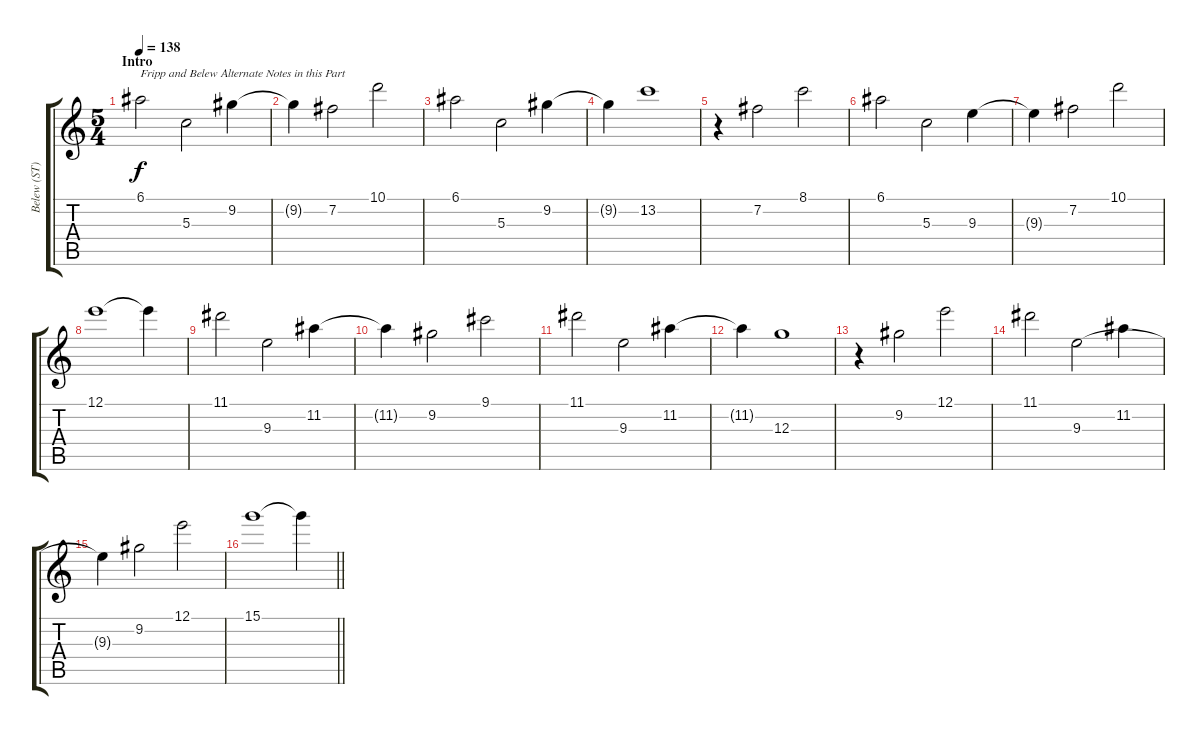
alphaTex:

\track ("Belew (ST)" "Belew (ST)") {instrument electricguitarclean}
\staff {score tabs}
\tuning (E4 B3 G3 D3 A2 E2) {hide}
\ts (5 4)
\section ("" "Intro")
\tempo 138
\clef g2
\ks c
6.1.2{txt "Fripp and Belew Alternate Notes in this Part" dy f instrument electricguitarclean} 5.3.2 9.2.4 |
9.2{t}.4 7.2.2 10.1.2 |
6.1.2 5.3.2 9.2.4 |
9.2{t}.4 13.2.1 |
r.4 7.2.2 8.1.2 |
6.1.2 5.3.2 9.3.4 |
9.3{t}.4 7.2.2 10.1.2 |
12.1.1 12.1{t}.4 |
11.1.2 9.3.2 11.2.4 |
11.2{t}.4 9.2.2 9.1.2 |
11.1.2 9.3.2 11.2.4 |
11.2{t}.4 12.3.1 |
r.4 9.2.2 12.1.2 |
11.1.2 9.3.2 11.2.4 |
9.3{t}.4 9.2.2 12.1.2 |
\barLineRight lightlight
15.1.1 15.1{t}.4
